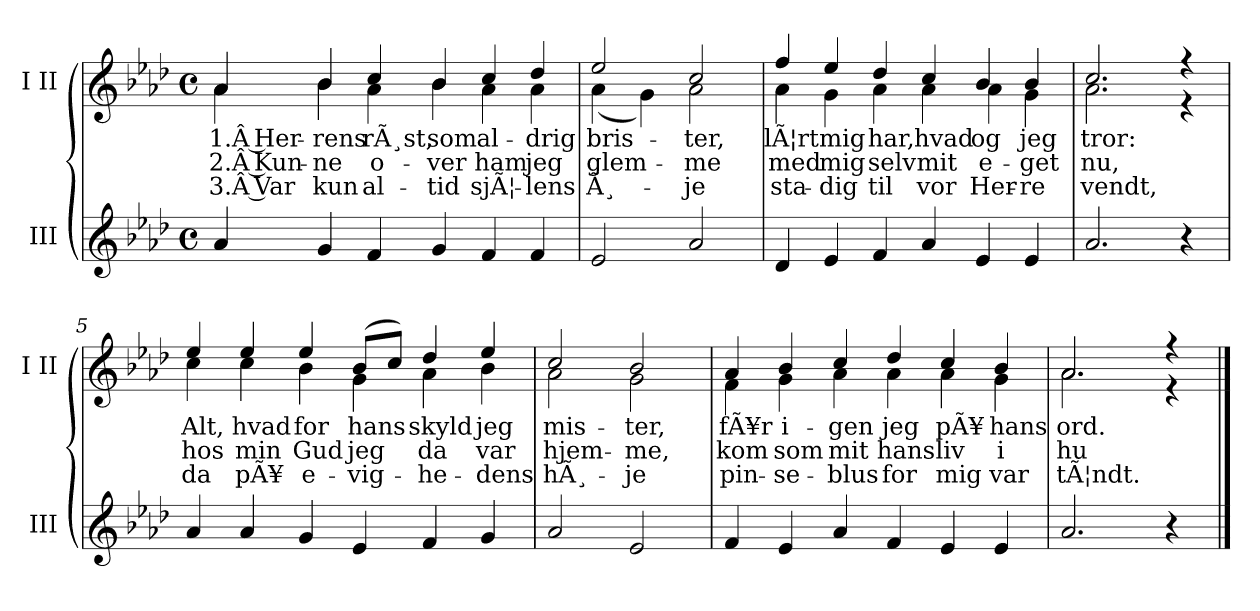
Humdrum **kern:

**kern	**kern	**text	**text	**text
*part2	*part1	*part1	*part1	*part1
*staff2	*staff1	*staff1	*staff1	*staff1
*I"III	*I"I II	*	*	*
*I'III	*I'I II	*	*	*
*clefG2	*clefG2	*	*	*
*k[b-e-a-d-]	*k[b-e-a-d-]	*	*	*
*M4/4	*M4/4	*	*	*
*met(c)	*met(c)	*	*	*
=1	=1	=1	=1	=1
*	*^	*	*	*
4a-/	4a-/	4a-\	1.Â Her-	2.Â Kun-	3.Â Var
4g/	4b-/	4b-\	-rens	-ne	kun
4f/	4cc/	4a-\	rÃ¸st,	o-	al-
4g/	4b-/	4b-\	som	-ver	-tid
4f/	4cc/	4a-\	al-	ham	sjÃ¦-
4f/	4dd-/	4a-\	-drig	jeg	-lens
=2	=2	=2	=2	=2	=2
2e-/	2ee-/	(<4a-\	bris-	glem-	Ã¸-
.	.	4g\)	.	.	.
2a-/	2cc/	2a-\	-ter,	-me	-je
=3	=3	=3	=3	=3	=3
4d-/	4ff/	4a-\	lÃ¦rt	med	sta-
4e-/	4ee-/	4g\	mig	mig	-dig
4f/	4dd-/	4a-\	har,	selv	til
4a-/	4cc/	4a-\	hvad	mit	vor
4e-/	4b-/	4a-\	og	e-	Her-
4e-/	4b-/	4g\	jeg	-get	-re
=4	=4	=4	=4	=4	=4
2.a-/	2.cc/	2.a-\	tror:	nu,	vendt,
4r	4r	4r	.	.	.
!!LO:LB:g=z	!!
=5	=5	=5	=5	=5	=5
4a-/	4ee-/	4cc\	Alt,	hos	da
4a-/	4ee-/	4cc\	hvad	min	pÃ¥
4g/	4ee-/	4b-\	for	Gud	e-
4e-/	(>8b-/L	4g\	hans	jeg	-vig-
.	8cc/J)	.	.	.	.
4f/	4dd-/	4a-\	skyld	da	-he-
4g/	4ee-/	4b-\	jeg	var	-dens
=6	=6	=6	=6	=6	=6
2a-/	2cc/	2a-\	mis-	hjem-	hÃ¸-
2e-/	2b-/	2g\	-ter,	-me,	-je
=7	=7	=7	=7	=7	=7
4f/	4a-/	4f\	fÃ¥r	kom	pin-
4e-/	4b-/	4g\	i-	som	-se-
4a-/	4cc/	4a-\	-gen	mit	-blus
4f/	4dd-/	4a-\	jeg	hans	for
4e-/	4cc/	4a-\	pÃ¥	liv	mig
4e-/	4b-/	4g\	hans	i	var
=8	=8	=8	=8	=8	=8
2.a-/	2.a-/	2.a-\	ord.	hu	tÃ¦ndt.
4r	4r	4r	.	.	.
*	*v	*v	*	*	*
==	==	==	==	==
*-	*-	*-	*-	*-
